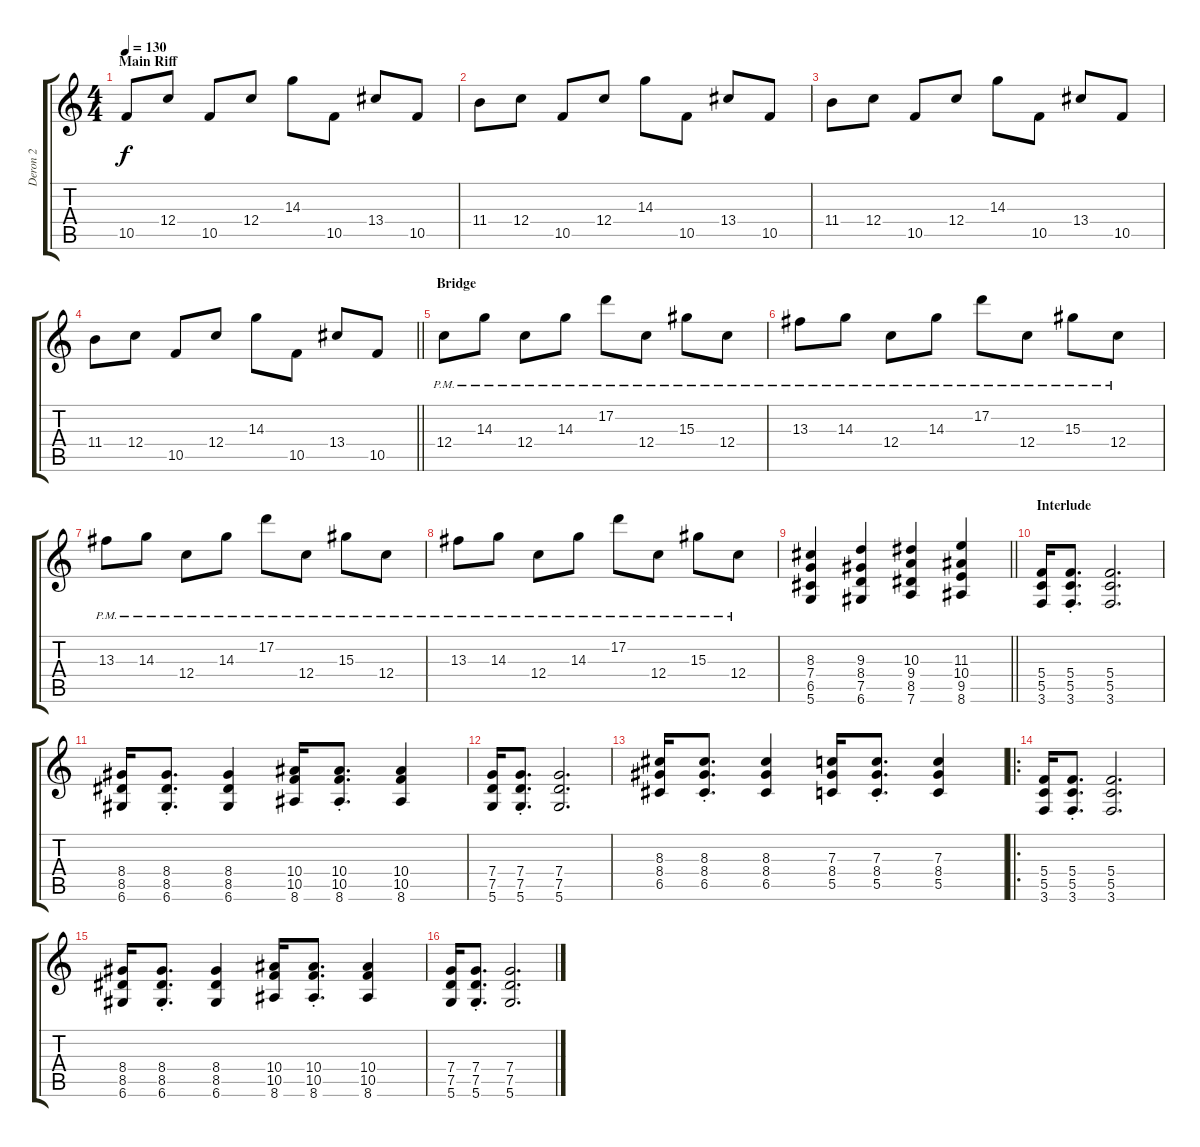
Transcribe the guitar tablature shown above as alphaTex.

\track ("Deron 2" "Deron 2") {instrument distortionguitar}
\staff {score tabs}
\tuning (D4 A3 F3 C3 G2 D2) {hide}
\ts (4 4)
\section ("" "Main Riff")
\tempo 130
\clef g2
\ks c
10.5.8{dy f} 12.4.8 10.5.8 12.4.8 14.3.8 10.5.8 13.4.8 10.5.8 |
11.4.8 12.4.8 10.5.8 12.4.8 14.3.8 10.5.8 13.4.8 10.5.8 |
11.4.8 12.4.8 10.5.8 12.4.8 14.3.8 10.5.8 13.4.8 10.5.8 |
\barLineRight lightlight
11.4.8 12.4.8 10.5.8 12.4.8 14.3.8 10.5.8 13.4.8 10.5.8 |
\section ("" "Bridge")
12.4{pm}.8 14.3{pm}.8 12.4{pm}.8 14.3{pm}.8 17.2{pm}.8 12.4{pm}.8 15.3{pm}.8 12.4{pm}.8 |
13.3{pm}.8 14.3{pm}.8 12.4{pm}.8 14.3{pm}.8 17.2{pm}.8 12.4{pm}.8 15.3{pm}.8 12.4{pm}.8 |
13.3{pm}.8 14.3{pm}.8 12.4{pm}.8 14.3{pm}.8 17.2{pm}.8 12.4{pm}.8 15.3{pm}.8 12.4{pm}.8 |
13.3{pm}.8 14.3{pm}.8 12.4{pm}.8 14.3{pm}.8 17.2{pm}.8 12.4{pm}.8 15.3{pm}.8 12.4{pm}.8 |
\barLineRight lightlight
(8.3 7.4 6.5 5.6).4 (9.3 8.4 7.5 6.6).4 (10.3 9.4 8.5 7.6).4 (11.3 10.4 9.5 8.6).4 |
\section ("" "Interlude")
(5.4 5.5 3.6).16 (5.4{st} 5.5{st} 3.6{st}).8{d} (5.4 5.5 3.6).2{d} |
(8.4 8.5 6.6).16 (8.4{st} 8.5{st} 6.6{st}).8{d} (8.4 8.5 6.6).4 (10.4 10.5 8.6).16 (10.4{st} 10.5{st} 8.6{st}).8{d} (10.4 10.5 8.6).4 |
(7.4 7.5 5.6).16 (7.4{st} 7.5{st} 5.6{st}).8{d} (7.4 7.5 5.6).2{d} |
(8.3 8.4 6.5).16 (8.3{st} 8.4{st} 6.5{st}).8{d} (8.3 8.4 6.5).4 (7.3 8.4 5.5).16 (7.3{st} 8.4{st} 5.5{st}).8{d} (7.3 8.4 5.5).4 |
\ro
(5.4 5.5 3.6).16 (5.4{st} 5.5{st} 3.6{st}).8{d} (5.4 5.5 3.6).2{d} |
(8.4 8.5 6.6).16 (8.4{st} 8.5{st} 6.6{st}).8{d} (8.4 8.5 6.6).4 (10.4 10.5 8.6).16 (10.4{st} 10.5{st} 8.6{st}).8{d} (10.4 10.5 8.6).4 |
(7.4 7.5 5.6).16 (7.4{st} 7.5{st} 5.6{st}).8{d} (7.4 7.5 5.6).2{d}
